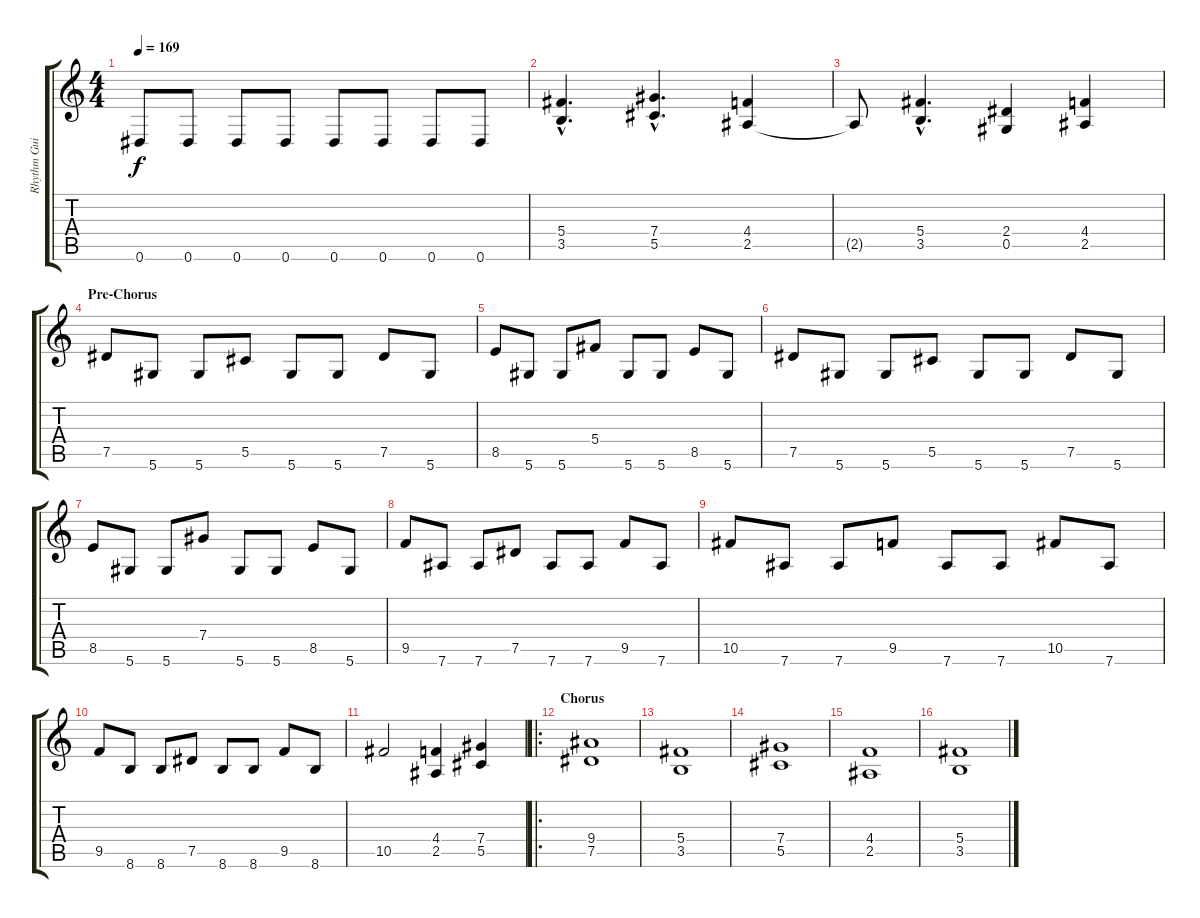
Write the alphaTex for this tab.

\track ("Rhythm Guitar" "Rhythm Gui") {instrument distortionguitar}
\staff {score tabs}
\tuning (Eb4 Bb3 Gb3 Db3 Ab2 Eb2) {hide}
\ts (4 4)
\tempo 169
\clef g2
\ks c
0.6.8{dy f} 0.6.8 0.6.8 0.6.8 0.6.8 0.6.8 0.6.8 0.6.8 |
(5.4{hac} 3.5{hac}).4{d} (7.4{hac} 5.5{hac}).4{d} (4.4 2.5).4 |
2.5{t}.8 (5.4{hac} 3.5{hac}).4{d} (2.4 0.5).4 (4.4 2.5).4 |
\section ("" "Pre-Chorus")
7.5.8 5.6.8 5.6.8 5.5.8 5.6.8 5.6.8 7.5.8 5.6.8 |
8.5.8 5.6.8 5.6.8 5.4.8 5.6.8 5.6.8 8.5.8 5.6.8 |
7.5.8 5.6.8 5.6.8 5.5.8 5.6.8 5.6.8 7.5.8 5.6.8 |
8.5.8 5.6.8 5.6.8 7.4.8 5.6.8 5.6.8 8.5.8 5.6.8 |
9.5.8 7.6.8 7.6.8 7.5.8 7.6.8 7.6.8 9.5.8 7.6.8 |
10.5.8 7.6.8 7.6.8 9.5.8 7.6.8 7.6.8 10.5.8 7.6.8 |
9.5.8 8.6.8 8.6.8 7.5.8 8.6.8 8.6.8 9.5.8 8.6.8 |
10.5.2 (4.4 2.5).4 (7.4 5.5).4 |
\ro
\section ("" "Chorus")
(9.4 7.5).1 |
(5.4 3.5).1 |
(7.4 5.5).1 |
(4.4 2.5).1 |
(5.4 3.5).1
